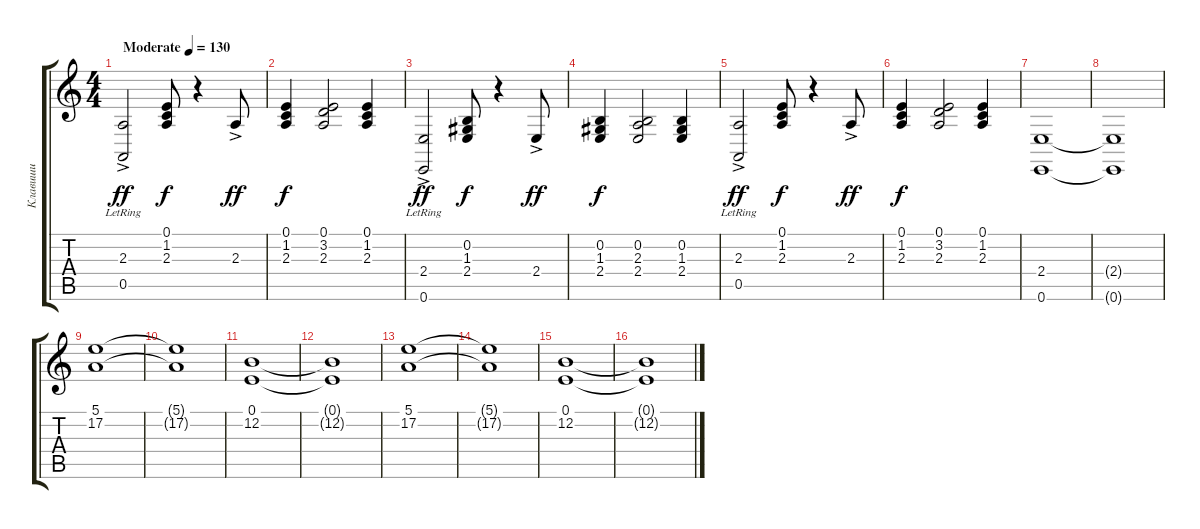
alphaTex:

\track ("Клавиши" "Клавиши") {instrument brightacousticpiano}
\staff {score tabs}
\tuning (E4 B3 G3 D3 A2 E2) {hide}
\ts (4 4)
\tempo (130 "Moderate")
\clef g2
\ks c
(2.3 0.5{ac lr}).2{dy ff instrument brightacousticpiano} (0.1 1.2 2.3).8{dy f} r.4 2.3{ac}.8{dy ff} |
(0.1 1.2 2.3).4{dy f} (0.1 3.2 2.3).2 (0.1 1.2 2.3).4 |
(2.4 0.6{ac lr}).2{dy ff} (0.2 1.3 2.4).8{dy f} r.4 2.4{ac}.8{dy ff} |
(0.2 1.3 2.4).4{dy f} (0.2 2.3 2.4).2 (0.2 1.3 2.4).4 |
(2.3 0.5{ac lr}).2{dy ff} (0.1 1.2 2.3).8{dy f} r.4 2.3{ac}.8{dy ff} |
(0.1 1.2 2.3).4{dy f} (0.1 3.2 2.3).2 (0.1 1.2 2.3).4 |
(2.4 0.6).1 |
(2.4{t} 0.6{t}).1 |
(5.1 17.2).1{volume 7 instrument rockorgan} |
(5.1{t} 17.2{t}).1 |
(0.1 12.2).1 |
(0.1{t} 12.2{t}).1 |
(5.1 17.2).1 |
(5.1{t} 17.2{t}).1 |
(0.1 12.2).1 |
(0.1{t} 12.2{t}).1
